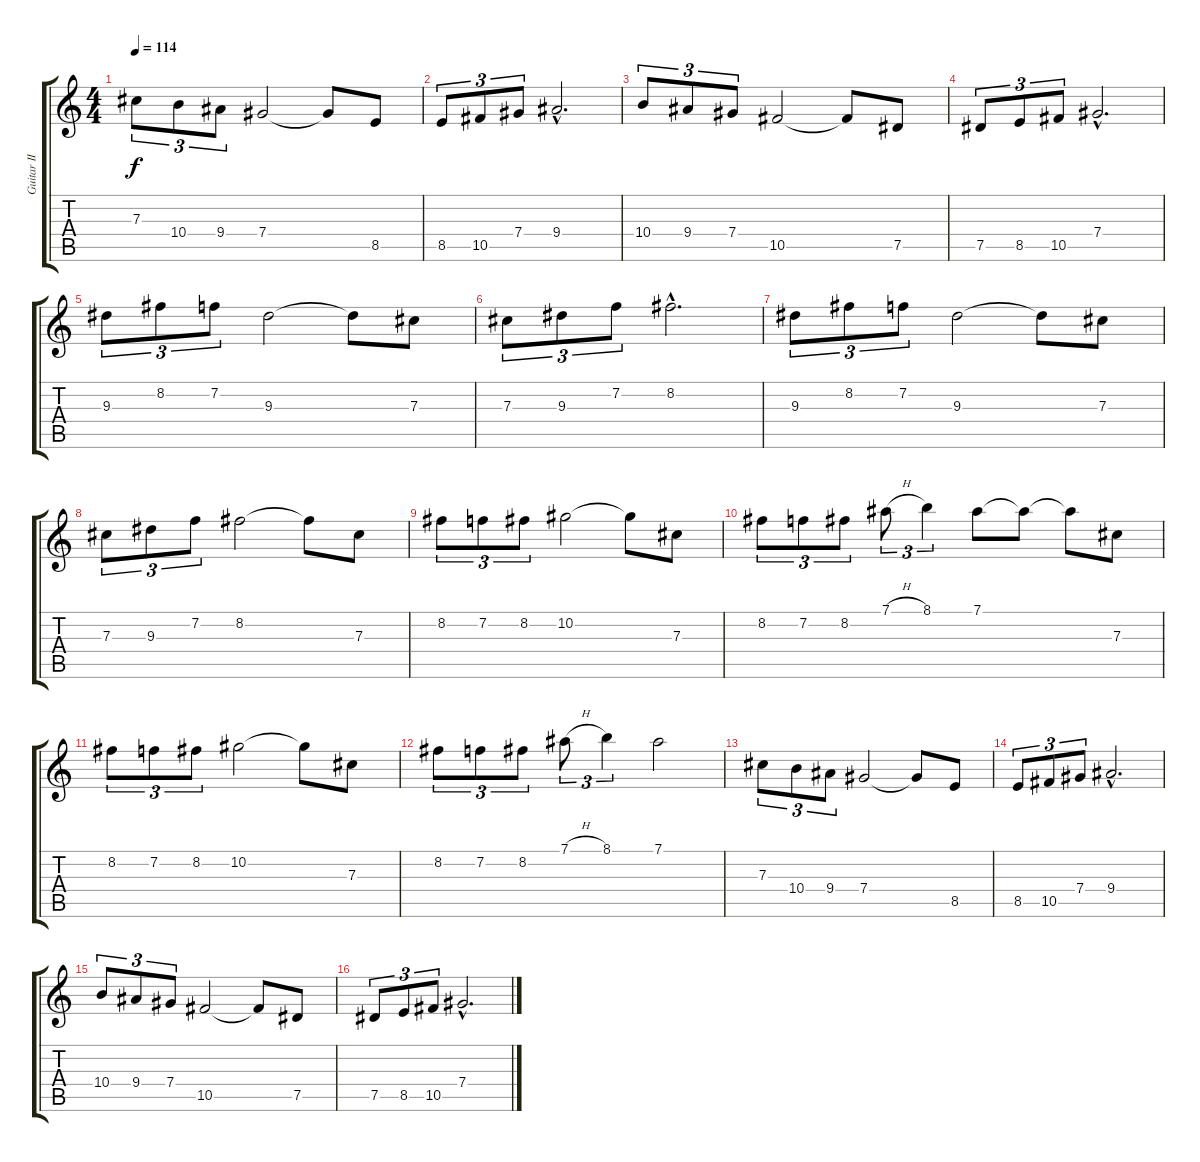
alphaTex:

\track ("Guitar II" "Guitar II") {instrument acousticguitarnylon}
\staff {score tabs}
\tuning (Eb4 Bb3 Gb3 Db3 Ab2 Eb2) {hide}
\ts (4 4)
\tempo 114
\clef g2
\ks c
7.3.8{tu (3 2) dy f} 10.4.8{tu (3 2)} 9.4.8{tu (3 2)} 7.4.2 7.4{t}.8 8.5.8 |
8.5.8{tu (3 2)} 10.5.8{tu (3 2)} 7.4.8{tu (3 2)} 9.4{hac}.2{d} |
10.4.8{tu (3 2)} 9.4.8{tu (3 2)} 7.4.8{tu (3 2)} 10.5.2 10.5{t}.8 7.5.8 |
7.5.8{tu (3 2)} 8.5.8{tu (3 2)} 10.5.8{tu (3 2)} 7.4{hac}.2{d} |
9.3.8{tu (3 2)} 8.2.8{tu (3 2)} 7.2.8{tu (3 2)} 9.3.2 9.3{t}.8 7.3.8 |
7.3.8{tu (3 2)} 9.3.8{tu (3 2)} 7.2.8{tu (3 2)} 8.2{hac}.2{d} |
9.3.8{tu (3 2)} 8.2.8{tu (3 2)} 7.2.8{tu (3 2)} 9.3.2 9.3{t}.8 7.3.8 |
7.3.8{tu (3 2)} 9.3.8{tu (3 2)} 7.2.8{tu (3 2)} 8.2.2 8.2{t}.8 7.3.8 |
8.2.8{tu (3 2)} 7.2.8{tu (3 2)} 8.2.8{tu (3 2)} 10.2.2 10.2{t}.8 7.3.8 |
8.2.8{tu (3 2)} 7.2.8{tu (3 2)} 8.2.8{tu (3 2)} 7.1{h}.8{tu (3 2)} 8.1.4{tu (3 2)} 7.1.8 7.1{t}.8 7.1{t}.8 7.3.8 |
8.2.8{tu (3 2)} 7.2.8{tu (3 2)} 8.2.8{tu (3 2)} 10.2.2 10.2{t}.8 7.3.8 |
8.2.8{tu (3 2)} 7.2.8{tu (3 2)} 8.2.8{tu (3 2)} 7.1{h}.8{tu (3 2)} 8.1.4{tu (3 2)} 7.1.2 |
7.3.8{tu (3 2)} 10.4.8{tu (3 2)} 9.4.8{tu (3 2)} 7.4.2 7.4{t}.8 8.5.8 |
8.5.8{tu (3 2)} 10.5.8{tu (3 2)} 7.4.8{tu (3 2)} 9.4{hac}.2{d} |
10.4.8{tu (3 2)} 9.4.8{tu (3 2)} 7.4.8{tu (3 2)} 10.5.2 10.5{t}.8 7.5.8 |
7.5.8{tu (3 2)} 8.5.8{tu (3 2)} 10.5.8{tu (3 2)} 7.4{hac}.2{d}
